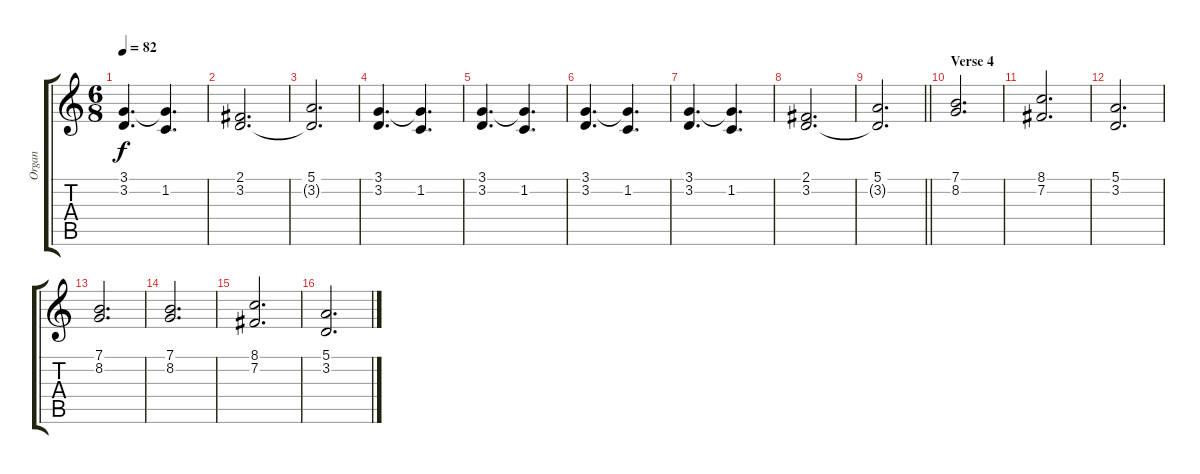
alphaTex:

\track ("Organ" "Organ") {instrument percussiveorgan}
\staff {score tabs}
\tuning (E4 B3 G3 D3 A2 E2) {hide}
\ts (6 8)
\tempo 82
\clef g2
\ks c
(3.1 3.2).4{d dy f} (3.1{t} 1.2).4{d} |
(2.1 3.2).2{d} |
(5.1 3.2{t}).2{d} |
(3.1 3.2).4{d} (3.1{t} 1.2).4{d} |
(3.1 3.2).4{d} (3.1{t} 1.2).4{d} |
(3.1 3.2).4{d} (3.1{t} 1.2).4{d} |
(3.1 3.2).4{d} (3.1{t} 1.2).4{d} |
(2.1 3.2).2{d} |
\barLineRight lightlight
(5.1 3.2{t}).2{d} |
\section ("" "Verse 4")
(7.1 8.2).2{d} |
(8.1 7.2).2{d} |
(5.1 3.2).2{d} |
(7.1 8.2).2{d} |
(7.1 8.2).2{d} |
(8.1 7.2).2{d} |
(5.1 3.2).2{d}
